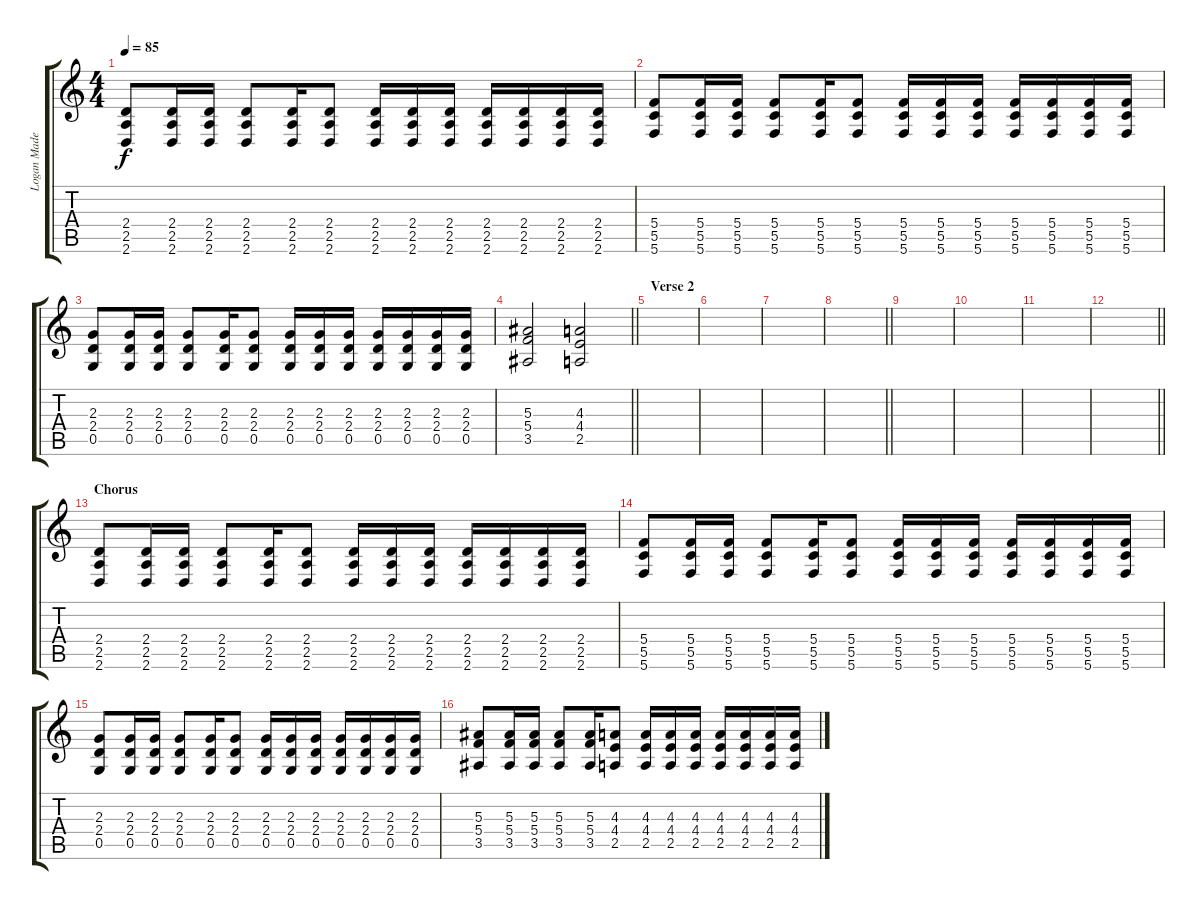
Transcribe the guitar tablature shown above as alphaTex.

\track ("Logan Mader (Distortion)" "Logan Made") {instrument distortionguitar}
\staff {score tabs}
\tuning (D4 A3 F3 C3 G2 C2) {hide}
\ts (4 4)
\tempo 85
\clef g2
\ks c
(2.4 2.5 2.6).8{dy f instrument distortionguitar} (2.4 2.5 2.6).16 (2.4 2.5 2.6).16 (2.4 2.5 2.6).8 (2.4 2.5 2.6).16 (2.4 2.5 2.6).8 (2.4 2.5 2.6).16 (2.4 2.5 2.6).16 (2.4 2.5 2.6).16 (2.4 2.5 2.6).16 (2.4 2.5 2.6).16 (2.4 2.5 2.6).16 (2.4 2.5 2.6).16 |
(5.4 5.5 5.6).8 (5.4 5.5 5.6).16 (5.4 5.5 5.6).16 (5.4 5.5 5.6).8 (5.4 5.5 5.6).16 (5.4 5.5 5.6).8 (5.4 5.5 5.6).16 (5.4 5.5 5.6).16 (5.4 5.5 5.6).16 (5.4 5.5 5.6).16 (5.4 5.5 5.6).16 (5.4 5.5 5.6).16 (5.4 5.5 5.6).16 |
(2.3 2.4 0.5).8 (2.3 2.4 0.5).16 (2.3 2.4 0.5).16 (2.3 2.4 0.5).8 (2.3 2.4 0.5).16 (2.3 2.4 0.5).8 (2.3 2.4 0.5).16 (2.3 2.4 0.5).16 (2.3 2.4 0.5).16 (2.3 2.4 0.5).16 (2.3 2.4 0.5).16 (2.3 2.4 0.5).16 (2.3 2.4 0.5).16 |
\barLineRight lightlight
(5.3 5.4 3.5).2 (4.3 4.4 2.5).2 |
\section ("" "Verse 2")
|
|
|
\barLineRight lightlight
|
|
|
|
\barLineRight lightlight
|
\section ("" "Chorus")
(2.4 2.5 2.6).8{instrument distortionguitar} (2.4 2.5 2.6).16 (2.4 2.5 2.6).16 (2.4 2.5 2.6).8 (2.4 2.5 2.6).16 (2.4 2.5 2.6).8 (2.4 2.5 2.6).16 (2.4 2.5 2.6).16 (2.4 2.5 2.6).16 (2.4 2.5 2.6).16 (2.4 2.5 2.6).16 (2.4 2.5 2.6).16 (2.4 2.5 2.6).16 |
(5.4 5.5 5.6).8 (5.4 5.5 5.6).16 (5.4 5.5 5.6).16 (5.4 5.5 5.6).8 (5.4 5.5 5.6).16 (5.4 5.5 5.6).8 (5.4 5.5 5.6).16 (5.4 5.5 5.6).16 (5.4 5.5 5.6).16 (5.4 5.5 5.6).16 (5.4 5.5 5.6).16 (5.4 5.5 5.6).16 (5.4 5.5 5.6).16 |
(2.3 2.4 0.5).8 (2.3 2.4 0.5).16 (2.3 2.4 0.5).16 (2.3 2.4 0.5).8 (2.3 2.4 0.5).16 (2.3 2.4 0.5).8 (2.3 2.4 0.5).16 (2.3 2.4 0.5).16 (2.3 2.4 0.5).16 (2.3 2.4 0.5).16 (2.3 2.4 0.5).16 (2.3 2.4 0.5).16 (2.3 2.4 0.5).16 |
(5.3 5.4 3.5).8 (5.3 5.4 3.5).16 (5.3 5.4 3.5).16 (5.3 5.4 3.5).8 (5.3 5.4 3.5).16 (4.3 4.4 2.5).8 (4.3 4.4 2.5).16 (4.3 4.4 2.5).16 (4.3 4.4 2.5).16 (4.3 4.4 2.5).16 (4.3 4.4 2.5).16 (4.3 4.4 2.5).16 (4.3 4.4 2.5).16
